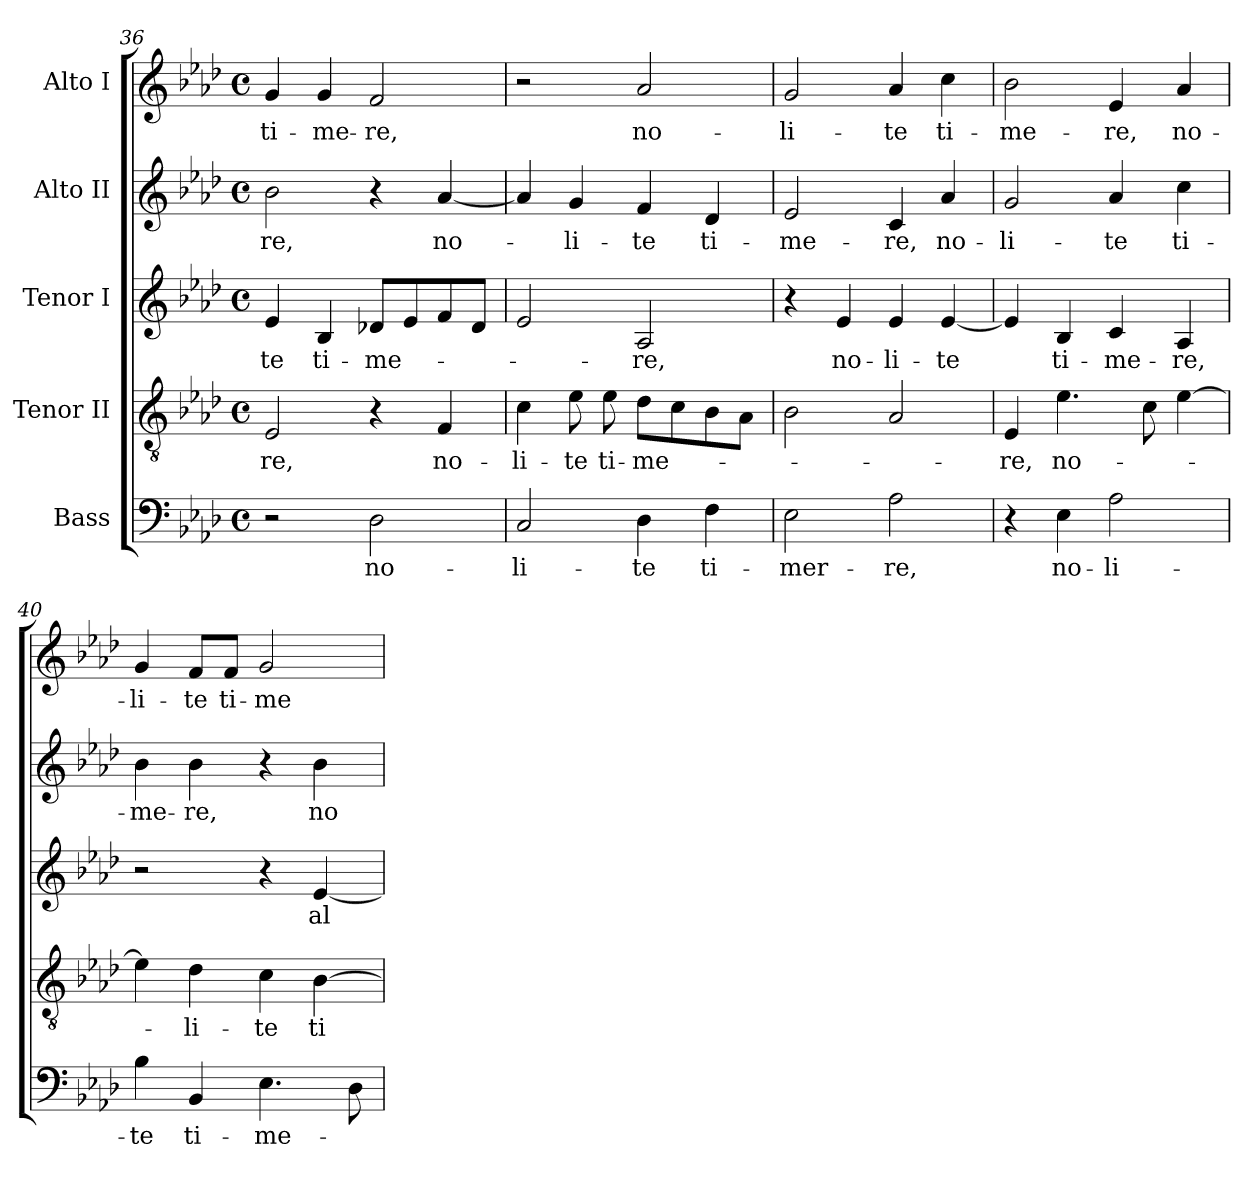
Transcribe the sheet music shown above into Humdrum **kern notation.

**kern	**text	**kern	**text	**kern	**text	**kern	**text	**kern	**text
*part5	*part5	*part4	*part4	*part3	*part3	*part2	*part2	*part1	*part1
*staff5	*staff5	*staff4	*staff4	*staff3	*staff3	*staff2	*staff2	*staff1	*staff1
*I"Bass	*	*I"Tenor II	*	*I"Tenor I	*	*I"Alto II	*	*I"Alto I	*
!!LO:LB:g=z
*clefF4	*	*clefGv2	*	*clefG2	*	*clefG2	*	*clefG2	*
*	*	*ITrd7c12	*	*	*	*	*	*	*
*k[b-e-a-d-]	*	*k[b-e-a-d-]	*	*k[b-e-a-d-]	*	*k[b-e-a-d-]	*	*k[b-e-a-d-]	*
*A-:	*	*A-:	*	*A-:	*	*A-:	*	*A-:	*
*M4/4	*	*M4/4	*	*M4/4	*	*M4/4	*	*M4/4	*
*met(c)	*	*met(c)	*	*met(c)	*	*met(c)	*	*met(c)	*
=36	=36	=36	=36	=36	=36	=36	=36	=36	=36
!	!	!	!LO:LY:b:color=#000000	!	!	!	!	!	!
!	!	!	!	!	!LO:LY:b:color=#000000	!	!	!	!
!	!	!	!	!	!	!	!LO:LY:b:color=#000000	!	!
!	!	!	!	!	!	!	!	!	!LO:LY:b:color=#000000
2r	.	2EE-i/	-re,	4e-i/	-te	2b-i\	-re,	4gi/	ti-
!	!	!	!	!	!LO:LY:b:color=#000000	!	!	!	!
!	!	!	!	!	!	!	!	!	!LO:LY:b:color=#000000
.	.	.	.	4B-i/	ti-	.	.	4gi/	-me-
!	!LO:LY:b:color=#000000	!	!	!	!	!	!	!	!
!	!	!	!	!	!LO:LY:b:color=#000000	!	!	!	!
!	!	!	!	!	!	!	!	!	!LO:LY:b:color=#000000
2D-i\	no-	4r	.	8d-Xi/L	-me-	4r	.	2fi/	-re,
.	.	.	.	8e-i/	.	.	.	.	.
!	!	!	!LO:LY:b:color=#000000	!	!	!	!	!	!
!	!	!	!	!	!	!	!LO:LY:b:color=#000000	!	!
.	.	4FFi/	no-	8fi/	.	[<4a-i/	no-	.	.
.	.	.	.	8d-i/J	.	.	.	.	.
=37	=37	=37	=37	=37	=37	=37	=37	=37	=37
!	!LO:LY:b:color=#000000	!	!	!	!	!	!	!	!
!	!	!	!LO:LY:b:color=#000000	!	!	!	!	!	!
2Ci/	-li-	4Ci\	-li-	2e-i/	.	4a-i/]	.	2r	.
!	!	!	!LO:LY:b:color=#000000	!	!	!	!	!	!
!	!	!	!	!	!	!	!LO:LY:b:color=#000000	!	!
.	.	8E-i\	-te	.	.	4gi/	-li-	.	.
!	!	!	!LO:LY:b:color=#000000	!	!	!	!	!	!
.	.	8E-i\	ti-	.	.	.	.	.	.
!	!LO:LY:b:color=#000000	!	!	!	!	!	!	!	!
!	!	!	!LO:LY:b:color=#000000	!	!	!	!	!	!
!	!	!	!	!	!LO:LY:b:color=#000000	!	!	!	!
!	!	!	!	!	!	!	!LO:LY:b:color=#000000	!	!
!	!	!	!	!	!	!	!	!	!LO:LY:b:color=#000000
4D-i\	-te	8D-i\L	-me-	2A-i/	-re,	4fi/	-te	2a-i/	no-
.	.	8Ci\	.	.	.	.	.	.	.
!	!LO:LY:b:color=#000000	!	!	!	!	!	!	!	!
!	!	!	!	!	!	!	!LO:LY:b:color=#000000	!	!
4Fi\	ti-	8BB-i\	.	.	.	4d-i/	ti-	.	.
.	.	8AA-i\J	.	.	.	.	.	.	.
=38	=38	=38	=38	=38	=38	=38	=38	=38	=38
!	!LO:LY:b:color=#000000	!	!	!	!	!	!	!	!
!	!	!	!	!	!	!	!LO:LY:b:color=#000000	!	!
!	!	!	!	!	!	!	!	!	!LO:LY:b:color=#000000
2E-i\	-mer-	2BB-i\	.	4r	.	2e-i/	-me-	2gi/	-li-
!	!	!	!	!	!LO:LY:b:color=#000000	!	!	!	!
.	.	.	.	4e-i/	no-	.	.	.	.
!	!LO:LY:b:color=#000000	!	!	!	!	!	!	!	!
!	!	!	!	!	!LO:LY:b:color=#000000	!	!	!	!
!	!	!	!	!	!	!	!LO:LY:b:color=#000000	!	!
!	!	!	!	!	!	!	!	!	!LO:LY:b:color=#000000
2A-i\	-re,	2AA-i/	.	4e-i/	-li-	4ci/	-re,	4a-i/	-te
!	!	!	!	!	!LO:LY:b:color=#000000	!	!	!	!
!	!	!	!	!	!	!	!LO:LY:b:color=#000000	!	!
!	!	!	!	!	!	!	!	!	!LO:LY:b:color=#000000
.	.	.	.	[<4e-i/	-te	4a-i/	no-	4cci\	ti-
=39	=39	=39	=39	=39	=39	=39	=39	=39	=39
!	!	!	!LO:LY:b:color=#000000	!	!	!	!	!	!
!	!	!	!	!	!	!	!LO:LY:b:color=#000000	!	!
!	!	!	!	!	!	!	!	!	!LO:LY:b:color=#000000
4r	.	4EE-i/	-re,	4e-i/]	.	2gi/	-li-	2b-i\	-me-
!	!LO:LY:b:color=#000000	!	!	!	!	!	!	!	!
!	!	!	!LO:LY:b:color=#000000	!	!	!	!	!	!
!	!	!	!	!	!LO:LY:b:color=#000000	!	!	!	!
4E-i\	no-	4.E-i\	no-	4B-i/	ti-	.	.	.	.
!	!LO:LY:b:color=#000000	!	!	!	!	!	!	!	!
!	!	!	!	!	!LO:LY:b:color=#000000	!	!	!	!
!	!	!	!	!	!	!	!LO:LY:b:color=#000000	!	!
!	!	!	!	!	!	!	!	!	!LO:LY:b:color=#000000
2A-i\	-li-	.	.	4ci/	-me-	4a-i/	-te	4e-i/	-re,
.	.	8Ci\	.	.	.	.	.	.	.
!	!	!	!	!	!LO:LY:b:color=#000000	!	!	!	!
!	!	!	!	!	!	!	!LO:LY:b:color=#000000	!	!
!	!	!	!	!	!	!	!	!	!LO:LY:b:color=#000000
.	.	[>4E-i\	.	4A-i/	-re,	4cci\	ti-	4a-i/	no-
=40	=40	=40	=40	=40	=40	=40	=40	=40	=40
!	!LO:LY:b:color=#000000	!	!	!	!	!	!	!	!
!	!	!	!	!	!	!	!LO:LY:b:color=#000000	!	!
!	!	!	!	!	!	!	!	!	!LO:LY:b:color=#000000
4B-i\	-te	4E-i\]	.	2r	.	4b-i\	-me-	4gi/	-li-
!	!LO:LY:b:color=#000000	!	!	!	!	!	!	!	!
!	!	!	!LO:LY:b:color=#000000	!	!	!	!	!	!
!	!	!	!	!	!	!	!LO:LY:b:color=#000000	!	!
!	!	!	!	!	!	!	!	!	!LO:LY:b:color=#000000
4BB-i/	ti-	4D-i\	-li-	.	.	4b-i\	-re,	8fi/L	-te
!	!	!	!	!	!	!	!	!	!LO:LY:b:color=#000000
.	.	.	.	.	.	.	.	8fi/J	ti-
!	!LO:LY:b:color=#000000	!	!	!	!	!	!	!	!
!	!	!	!LO:LY:b:color=#000000	!	!	!	!	!	!
!	!	!	!	!	!	!	!	!	!LO:LY:b:color=#000000
4.E-i\	-me-	4Ci\	-te	4r	.	4r	.	2gi/	-me-
!	!	!	!LO:LY:b:color=#000000	!	!	!	!	!	!
!	!	!	!	!	!LO:LY:b:color=#000000	!	!	!	!
!	!	!	!	!	!	!	!LO:LY:b:color=#000000	!	!
.	.	[>4BB-i\	ti-	[<4e-i/	al-	4b-i\	no-	.	.
8D-i\	.	.	.	.	.	.	.	.	.
=	=	=	=	=	=	=	=	=	=
*-	*-	*-	*-	*-	*-	*-	*-	*-	*-
